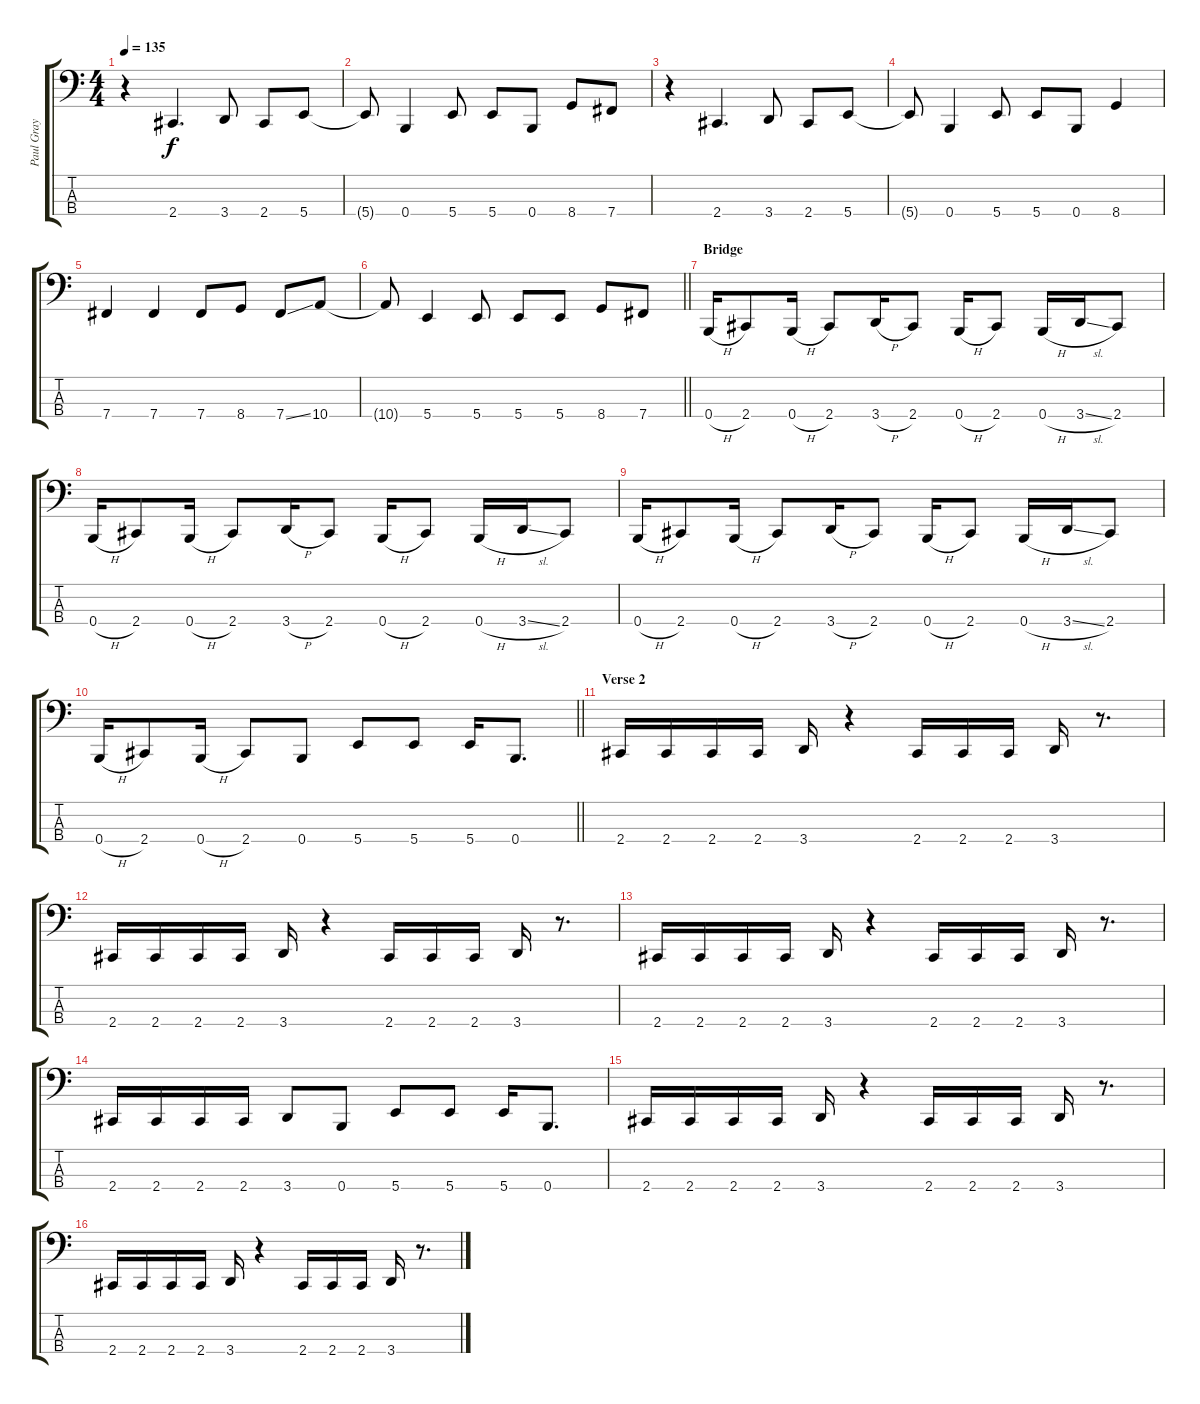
\track ("Paul Gray" "Paul Gray") {instrument electricbasspick}
\staff {score tabs}
\tuning (E2 B1 Gb1 B0) {hide}
\ts (4 4)
\tempo 135
\clef f4
\ks c
r.4{dy f} 2.4.4{d} 3.4.8 2.4.8 5.4.8 |
5.4{t}.8 0.4.4 5.4.8 5.4.8 0.4.8 8.4.8 7.4.8 |
r.4 2.4.4{d} 3.4.8 2.4.8 5.4.8 |
5.4{t}.8 0.4.4 5.4.8 5.4.8 0.4.8 8.4.4 |
7.4.4 7.4.4 7.4.8 8.4.8 7.4{ss}.8 10.4.8 |
\barLineRight lightlight
10.4{t}.8 5.4.4 5.4.8 5.4.8 5.4.8 8.4.8 7.4.8 |
\section ("" "Bridge")
0.4{h}.16 2.4.8 0.4{h}.16 2.4.8 3.4{h}.16 2.4.8 0.4{h}.16 2.4.8 0.4{h}.16 3.4{sl}.16 2.4.8 |
0.4{h}.16 2.4.8 0.4{h}.16 2.4.8 3.4{h}.16 2.4.8 0.4{h}.16 2.4.8 0.4{h}.16 3.4{sl}.16 2.4.8 |
0.4{h}.16 2.4.8 0.4{h}.16 2.4.8 3.4{h}.16 2.4.8 0.4{h}.16 2.4.8 0.4{h}.16 3.4{sl}.16 2.4.8 |
\barLineRight lightlight
0.4{h}.16 2.4.8 0.4{h}.16 2.4.8 0.4.8 5.4.8 5.4.8 5.4.16 0.4.8{d} |
\section ("" "Verse 2")
2.4.16 2.4.16 2.4.16 2.4.16 3.4.16 r.4 2.4.16 2.4.16 2.4.16 3.4.16 r.8{d} |
2.4.16 2.4.16 2.4.16 2.4.16 3.4.16 r.4 2.4.16 2.4.16 2.4.16 3.4.16 r.8{d} |
2.4.16 2.4.16 2.4.16 2.4.16 3.4.16 r.4 2.4.16 2.4.16 2.4.16 3.4.16 r.8{d} |
2.4.16 2.4.16 2.4.16 2.4.16 3.4.8 0.4.8 5.4.8 5.4.8 5.4.16 0.4.8{d} |
2.4.16 2.4.16 2.4.16 2.4.16 3.4.16 r.4 2.4.16 2.4.16 2.4.16 3.4.16 r.8{d} |
2.4.16 2.4.16 2.4.16 2.4.16 3.4.16 r.4 2.4.16 2.4.16 2.4.16 3.4.16 r.8{d}
